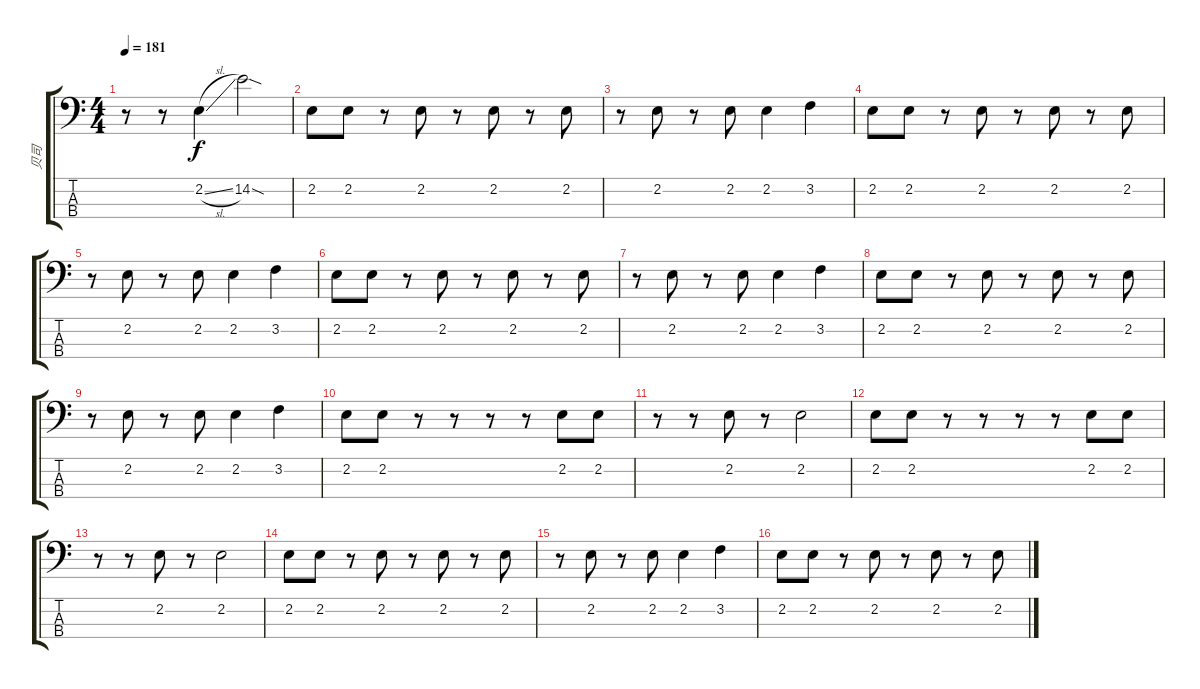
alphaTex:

\track ("贝司" "贝司") {instrument electricbassfinger}
\staff {score tabs}
\tuning (G2 D2 A1 E1) {hide}
\ts (4 4)
\tempo 181
\clef f4
\ks c
r.8{dy f} r.8 2.2{sl}.4 14.2{sod}.2 |
2.2.8 2.2.8 r.8 2.2.8 r.8 2.2.8 r.8 2.2.8 |
r.8 2.2.8 r.8 2.2.8 2.2.4 3.2.4 |
2.2.8 2.2.8 r.8 2.2.8 r.8 2.2.8 r.8 2.2.8 |
r.8 2.2.8 r.8 2.2.8 2.2.4 3.2.4 |
2.2.8 2.2.8 r.8 2.2.8 r.8 2.2.8 r.8 2.2.8 |
r.8 2.2.8 r.8 2.2.8 2.2.4 3.2.4 |
2.2.8 2.2.8 r.8 2.2.8 r.8 2.2.8 r.8 2.2.8 |
r.8 2.2.8 r.8 2.2.8 2.2.4 3.2.4 |
2.2.8 2.2.8 r.8 r.8 r.8 r.8 2.2.8 2.2.8 |
r.8 r.8 2.2.8 r.8 2.2.2 |
2.2.8 2.2.8 r.8 r.8 r.8 r.8 2.2.8 2.2.8 |
r.8 r.8 2.2.8 r.8 2.2.2 |
2.2.8 2.2.8 r.8 2.2.8 r.8 2.2.8 r.8 2.2.8 |
r.8 2.2.8 r.8 2.2.8 2.2.4 3.2.4 |
2.2.8 2.2.8 r.8 2.2.8 r.8 2.2.8 r.8 2.2.8
